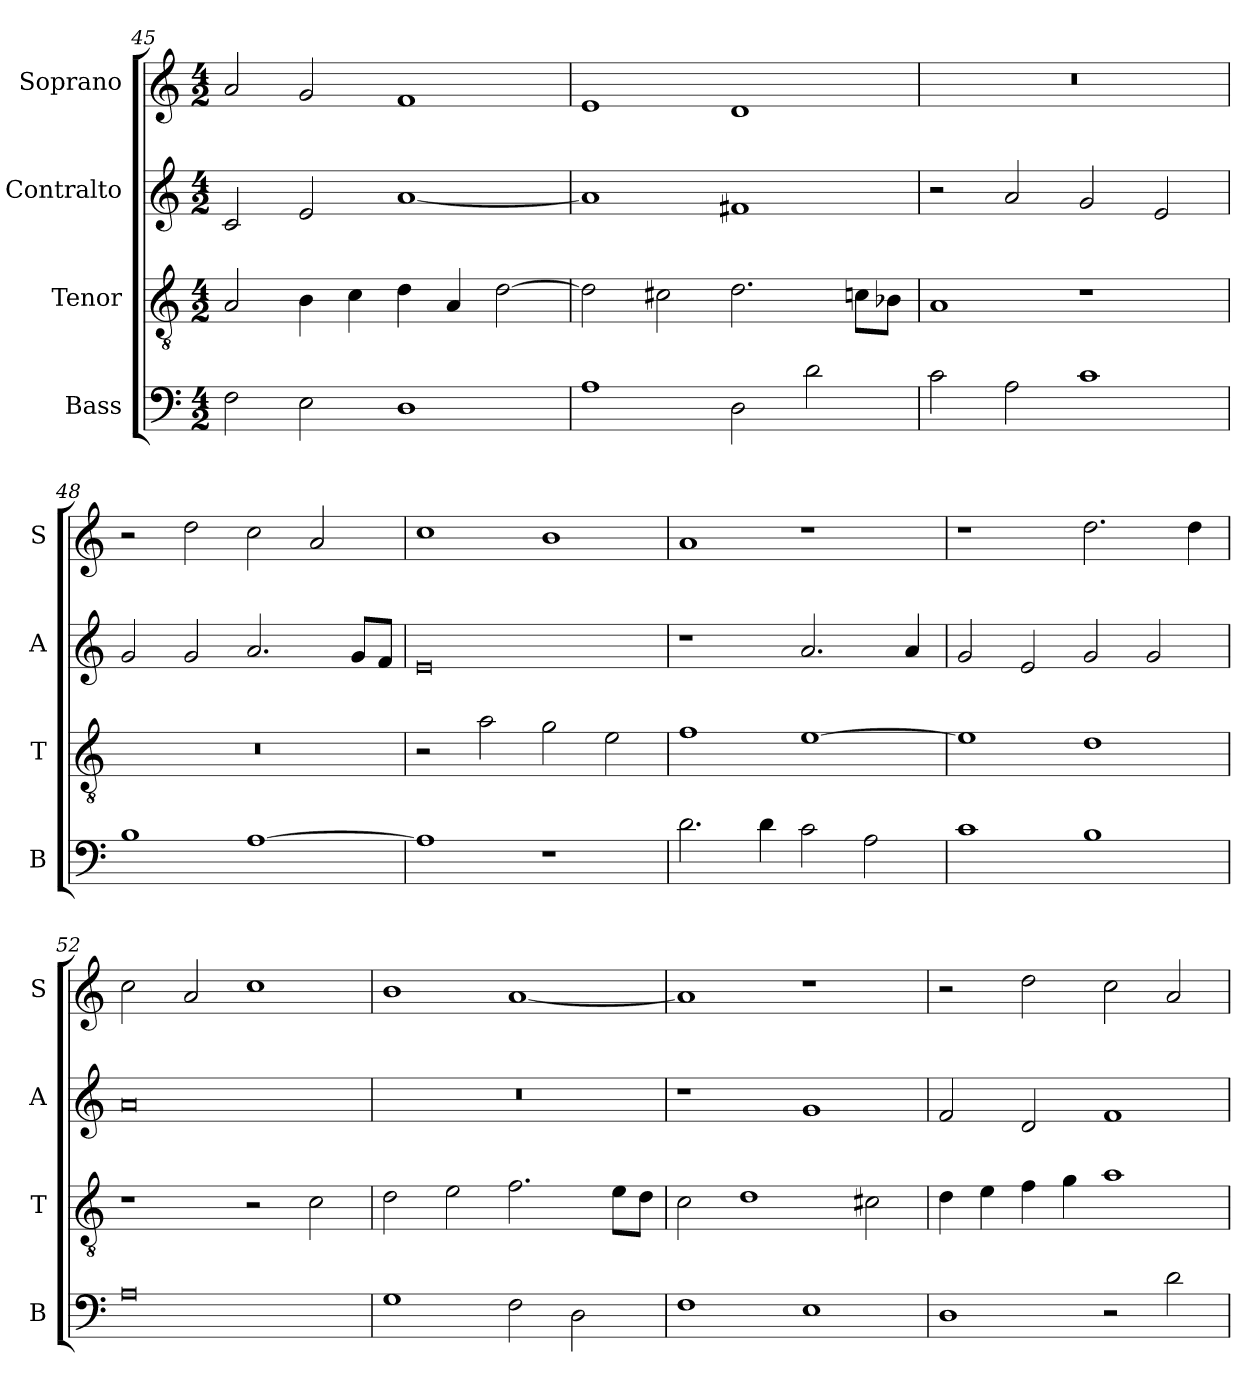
**kern	**kern	**kern	**kern
*part4	*part3	*part2	*part1
*staff4	*staff3	*staff2	*staff1
*I"Bass	*I"Tenor	*I"Contralto	*I"Soprano
*I'B	*I'T	*I'A	*I'S
*clefF4	*clefGv2	*clefG2	*clefG2
*k[]	*k[]	*k[]	*k[]
*A:aeo	*A:aeo	*A:aeo	*A:aeo
*M4/2	*M4/2	*M4/2	*M4/2
=45	=45	=45	=45
2F	2A	2c	2a
2E	4B	2e	2g
.	4c	.	.
1D	4d	[1a	1f
.	4A	.	.
.	[2d	.	.
=46	=46	=46	=46
1A	2d]	1a]	1e
.	2c#X	.	.
2D	2.d	1f#X	1d
2d	.	.	.
.	8cn\L	.	.
.	8B-X\J	.	.
=47	=47	=47	=47
2c	1A	2r	0r
2A	.	2a	.
1c	1r	2g	.
.	.	2e	.
=48	=48	=48	=48
1B	0r	2g	2r
.	.	2g	2dd
[1A	.	2.a	2cc
.	.	.	2a
.	.	8g/L	.
.	.	8f/J	.
=49	=49	=49	=49
1A]	2r	0e	1cc
.	2a	.	.
1r	2g	.	1b
.	2e	.	.
=50	=50	=50	=50
2.d	1f	1r	1a
4d	.	.	.
2c	[1e	2.a	1r
2A	.	.	.
.	.	4a	.
=51	=51	=51	=51
1c	1e]	2g	1r
.	.	2e	.
1B	1d	2g	2.dd
.	.	2g	.
.	.	.	4dd
=52	=52	=52	=52
0A	1r	0a	2cc
.	.	.	2a
.	2r	.	1cc
.	2c	.	.
=53	=53	=53	=53
1G	2d	0r	1b
.	2e	.	.
2F	2.f	.	[1a
2D	.	.	.
.	8e\L	.	.
.	8d\J	.	.
=54	=54	=54	=54
1F	2c	1r	1a]
.	1d	.	.
1E	.	1g	1r
.	2c#X	.	.
=55	=55	=55	=55
1D	4d	2f	2r
.	4e	.	.
.	4f	2d	2dd
.	4g	.	.
2r	1a	1f	2cc
2d	.	.	2a
=	=	=	=
*-	*-	*-	*-
